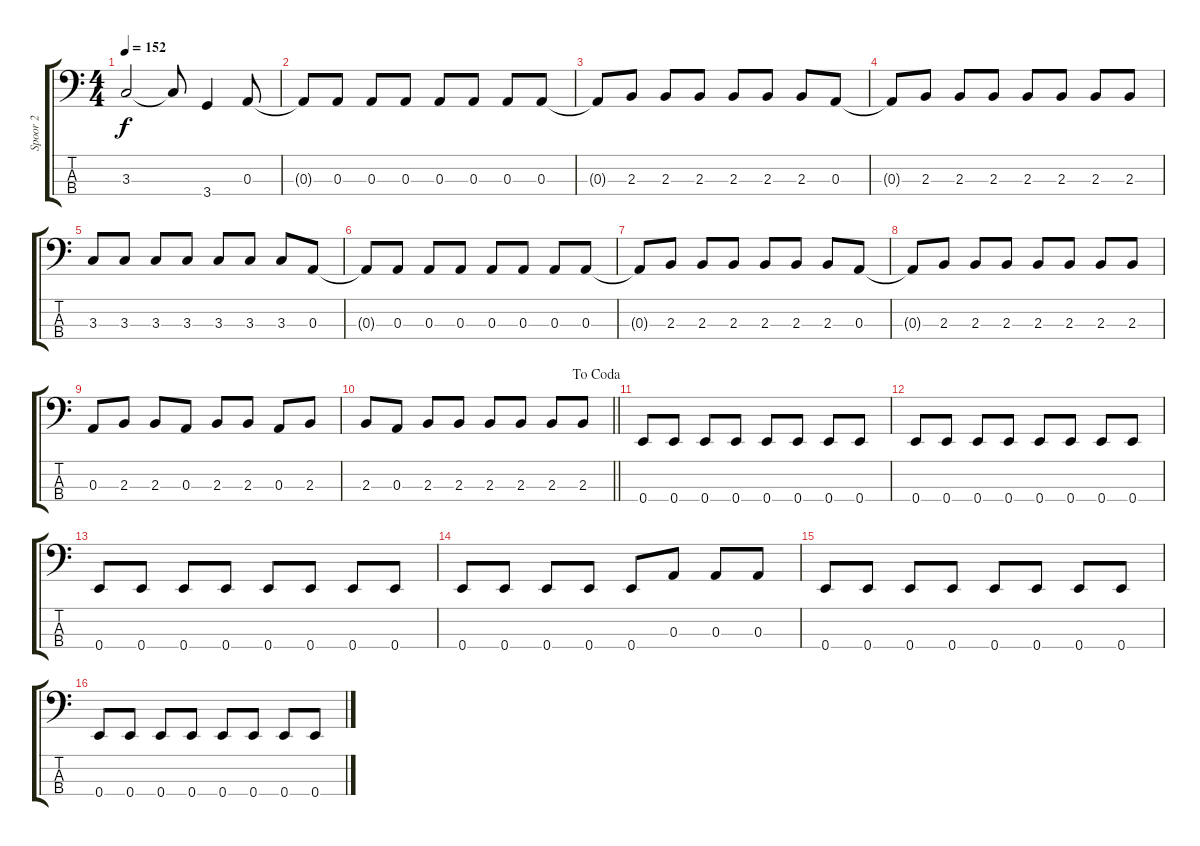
\track ("Spoor 2" "Spoor 2") {instrument electricbassfinger}
\staff {score tabs}
\tuning (G2 D2 A1 E1) {hide}
\ts (4 4)
\tempo 152
\clef f4
\ks c
3.3.2{dy f} 3.3{t}.8 3.4.4 0.3.8 |
0.3{t}.8 0.3.8 0.3.8 0.3.8 0.3.8 0.3.8 0.3.8 0.3.8 |
0.3{t}.8 2.3.8 2.3.8 2.3.8 2.3.8 2.3.8 2.3.8 0.3.8 |
0.3{t}.8 2.3.8 2.3.8 2.3.8 2.3.8 2.3.8 2.3.8 2.3.8 |
3.3.8 3.3.8 3.3.8 3.3.8 3.3.8 3.3.8 3.3.8 0.3.8 |
0.3{t}.8 0.3.8 0.3.8 0.3.8 0.3.8 0.3.8 0.3.8 0.3.8 |
0.3{t}.8 2.3.8 2.3.8 2.3.8 2.3.8 2.3.8 2.3.8 0.3.8 |
0.3{t}.8 2.3.8 2.3.8 2.3.8 2.3.8 2.3.8 2.3.8 2.3.8 |
0.3.8 2.3.8 2.3.8 0.3.8 2.3.8 2.3.8 0.3.8 2.3.8 |
\jump dacoda
\barLineRight lightlight
2.3.8 0.3.8 2.3.8 2.3.8 2.3.8 2.3.8 2.3.8 2.3.8 |
0.4.8 0.4.8 0.4.8 0.4.8 0.4.8 0.4.8 0.4.8 0.4.8 |
0.4.8 0.4.8 0.4.8 0.4.8 0.4.8 0.4.8 0.4.8 0.4.8 |
0.4.8 0.4.8 0.4.8 0.4.8 0.4.8 0.4.8 0.4.8 0.4.8 |
0.4.8 0.4.8 0.4.8 0.4.8 0.4.8 0.3.8 0.3.8 0.3.8 |
0.4.8 0.4.8 0.4.8 0.4.8 0.4.8 0.4.8 0.4.8 0.4.8 |
0.4.8 0.4.8 0.4.8 0.4.8 0.4.8 0.4.8 0.4.8 0.4.8
